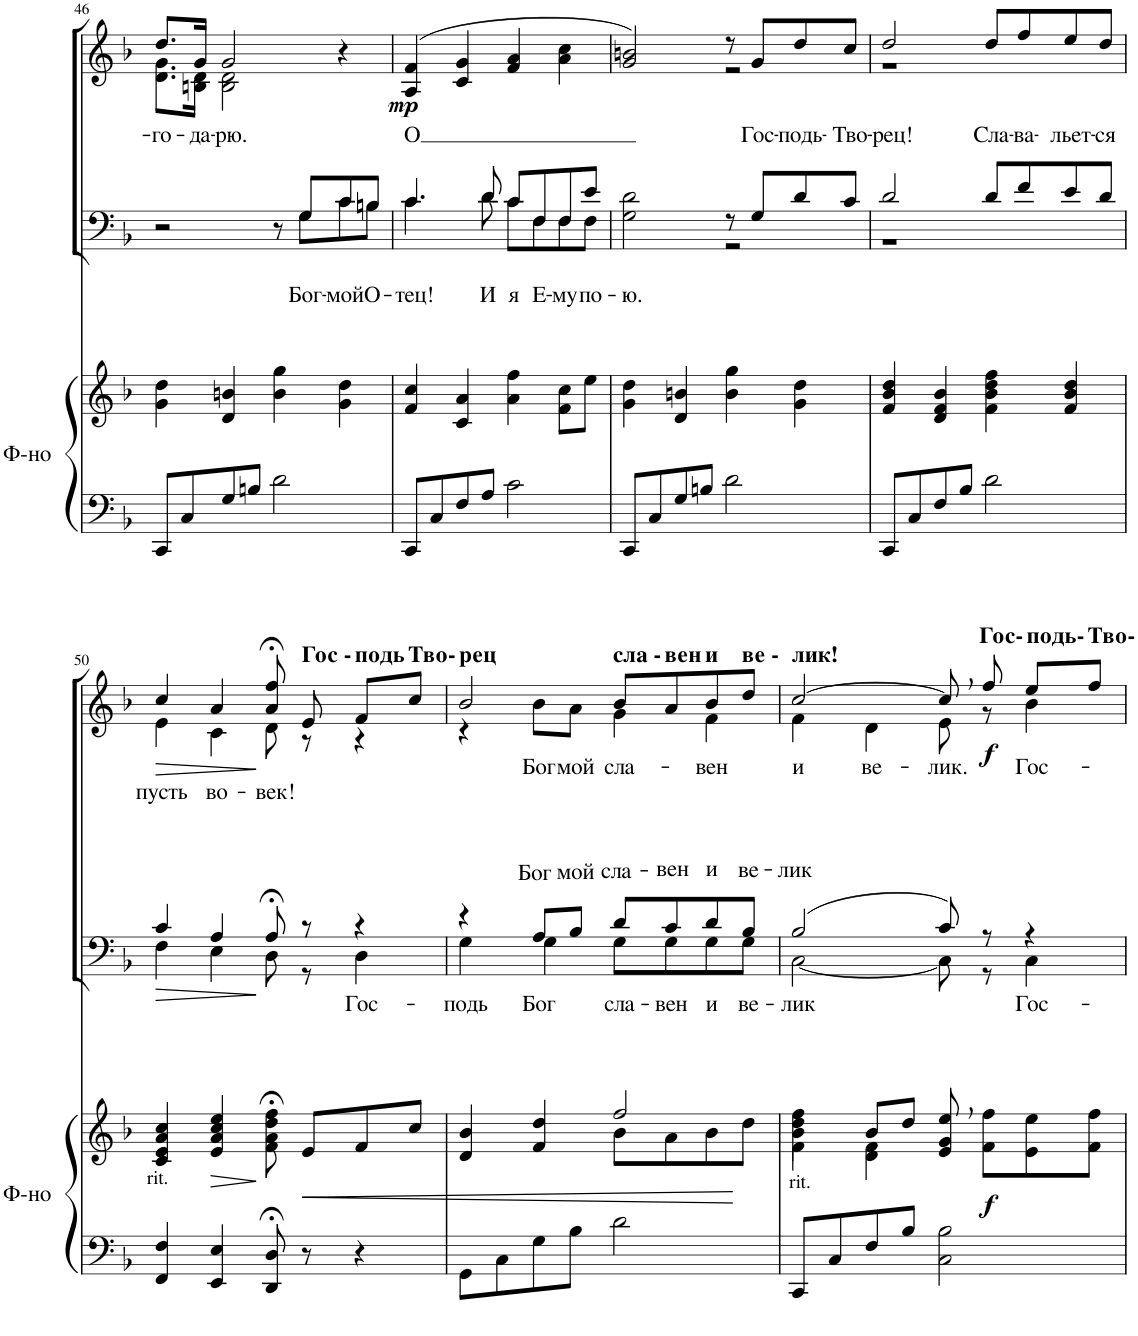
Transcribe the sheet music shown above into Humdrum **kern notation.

**kern	**kern	**dynam	**kern	**text	**text	**dynam	**kern	**text	**text	**text	**dynam	**harte
*part3	*part3	*part3	*part2	*part2	*part2	*part2	*part1	*part1	*part1	*part1	*part1	*part1
*staff4	*staff3	*staff3/4	*staff2	*staff2	*staff2	*staff2	*staff1	*staff1	*staff1	*staff1	*staff1	*
*I"Ф-но	*	*	*I"Бас	*	*	*	*I"Сопрано	*	*	*	*	*
!!LO:PB:g=z
*clefF4	*clefG2	*	*clefF4	*	*	*	*clefG2	*	*	*	*	*
*k[b-]	*k[b-]	*	*k[b-]	*	*	*	*k[b-]	*	*	*	*	*
*M4/4	*M4/4	*	*M4/4	*	*	*	*M4/4	*	*	*	*	*
=46	=46	=46	=46	=46	=46	=46	=46	=46	=46	=46	=46	=46
*	*	*	*^	*	*	*	*	*	*	*	*	*
!	!	!	!	!	!	!	!	!	!	!LO:LY:b	!	!	!
*	*	*	*	*	*	*	*	*^	*	*	*	*	*
8CC/L	4g\ 4dd\	.	2r	8ryy	.	.	.	8.dd/L	8.d\ 8.g\L	.	-го-	.	.	.
*	*	*	*v	*v	*	*	*	*	*	*	*	*	*	*
8C/	.	.	.	.	.	.	.	.	.	.	.	.	.
!	!	!	!	!	!	!	!	!	!	!LO:LY:b	!	!	!
.	.	.	.	.	.	.	16g/Jk	16Bn\ 16d\Jk	.	-да-	.	.	.
!	!	!	!	!	!	!	!	!	!	!LO:LY:b	!	!	!
8G/	4d/ 4bn/	.	.	.	.	.	2g/	2B\ 2d\	.	-рю.	.	.	.
8Bn/J	.	.	.	.	.	.	.	.	.	.	.	.	.
2d\	4b\ 4gg\	.	8r	.	.	.	.	.	.	.	.	.	.
!	!	!	!	!	!LO:LY:b	!	!	!	!	!	!	!	!
*	*	*	*^	*	*	*	*	*	*	*	*	*	*
.	.	.	8G/L	8G\L	.	Бог-	.	.	.	.	.	.	.	.
!	!	!	!	!	!	!LO:LY:b	!	!	!	!	!	!	!	!
.	4g\ 4dd\	.	8c/	8c\	.	-мой	.	4r	4ryy	.	.	.	.	.
!	!	!	!	!	!	!LO:LY:b	!	!	!	!	!	!	!	!
.	.	.	8Bn/J	8B\J	.	О-	.	.	.	.	.	.	.	.
*	*	*	*	*	*	*	*	*v	*v	*	*	*	*	*
=47	=47	=47	=47	=47	=47	=47	=47	=47	=47	=47	=47	=47	=47
!	!	!	!	!	!	!LO:LY:b	!	!	!	!LO:LY:b	!	!LO:DY:b	!
8CC/L	4f/ 4cc/	.	4.c/	4.c\	.	-тец!	.	(4A/ 4f/	.	О	.	mp	.
8C/	.	.	.	.	.	.	.	.	.	.	.	.	.
8F/	4c/ 4a/	.	.	.	.	.	.	4c/ 4g/	.	.	.	.	.
!	!	!	!	!	!	!LO:LY:b	!	!	!	!	!	!	!
8A/J	.	.	8d/	8d\	.	И	.	.	.	.	.	.	.
!	!	!	!	!	!	!LO:LY:b	!	!	!	!	!	!	!
2c\	4a\ 4ff\	.	8c/L	8c\L	.	я	.	4f/ 4a/	.	.	.	.	.
!	!	!	!	!	!	!LO:LY:b	!	!	!	!	!	!	!
.	.	.	8F/	8F\	.	Е-	.	.	.	.	.	.	.
!	!	!	!	!	!	!LO:LY:b	!	!	!	!	!	!	!
.	8f\ 8cc\L	.	8F/	8F\	.	-му	.	4a\ 4cc\	.	.	.	.	.
!	!	!	!	!	!	!LO:LY:b	!	!	!	!	!	!	!
.	8ee\J	.	8e/J	8F\J	.	по-	.	.	.	.	.	.	.
=48	=48	=48	=48	=48	=48	=48	=48	=48	=48	=48	=48	=48	=48
!	!	!	!	!	!	!LO:LY:b	!	!	!	!	!	!	!
*	*	*	*	*	*	*	*	*^	*	*	*	*	*
8CC/L	4g\ 4dd\	.	2G\ 2d\	2ryy	.	-ю.	.	2g/ 2bn/)	2ryy	.	.	.	.	.
8C/	.	.	.	.	.	.	.	.	.	.	.	.	.	.
8G/	4d/ 4bn/	.	.	.	.	.	.	.	.	.	.	.	.	.
8Bn/J	.	.	.	.	.	.	.	.	.	.	.	.	.	.
2d\	4b\ 4gg\	.	8r	2r	.	.	.	8r	2r	.	.	.	.	.
!	!	!	!	!	!	!	!	!	!	!	!LO:LY:b	!	!	!
.	.	.	8G/L	.	.	.	.	8g/L	.	.	Гос-	.	.	.
!	!	!	!	!	!	!	!	!	!	!	!LO:LY:b	!	!	!
.	4g\ 4dd\	.	8d/	.	.	.	.	8dd/	.	.	-подь-	.	.	.
!	!	!	!	!	!	!	!	!	!	!	!LO:LY:b	!	!	!
.	.	.	8c/J	.	.	.	.	8cc/J	.	.	-Тво-	.	.	.
=49	=49	=49	=49	=49	=49	=49	=49	=49	=49	=49	=49	=49	=49	=49
!	!	!	!	!	!	!	!	!	!	!	!LO:LY:b	!	!	!
8CC/L	4f/ 4b-/ 4dd/	.	2d/	1r	.	.	.	2dd/	1r	.	-рец!	.	.	.
8C/	.	.	.	.	.	.	.	.	.	.	.	.	.	.
8F/	4d/ 4f/ 4b-/	.	.	.	.	.	.	.	.	.	.	.	.	.
8B-/J	.	.	.	.	.	.	.	.	.	.	.	.	.	.
!	!	!	!	!	!	!	!	!	!	!	!LO:LY:b	!	!	!
2d\	4f\ 4b-\ 4dd\ 4ff\	.	8d/L	.	.	.	.	8dd/L	.	.	Сла-	.	.	.
!	!	!	!	!	!	!	!	!	!	!	!LO:LY:b	!	!	!
.	.	.	8f/	.	.	.	.	8ff/	.	.	-ва-	.	.	.
!	!	!	!	!	!	!	!	!	!	!	!LO:LY:b	!	!	!
.	4f/ 4b-/ 4dd/	.	8e/	.	.	.	.	8ee/	.	.	-льет-	.	.	.
!	!	!	!	!	!	!	!	!	!	!	!LO:LY:b	!	!	!
.	.	.	8d/J	.	.	.	.	8dd/J	.	.	-ся	.	.	.
!!LO:LB:g=z	!!
=50	=50	=50	=50	=50	=50	=50	=50	=50	=50	=50	=50	=50	=50	=50
!	!LO:TX:b:t=rit.	!	!	!	!	!	!	!	!	!	!	!	!	!
!	!	!	!	!	!	!	!LO:HP:b	!	!	!	!LO:LY:b	!	!LO:HP:b	!
4FF/ 4F/	4c/ 4e/ 4a/ 4cc/	.	4c/	4F\	.	.	>	4cc/	4e\	.	пусть	.	>	.
!	!	!LO:HP:b	!	!	!	!	!	!	!	!	!LO:LY:b	!	!	!
4EE/ 4E/	4e/ 4a/ 4cc/ 4ee/	>	4A/	4E\	.	.	.	4a/	4c\	.	во-	.	.	.
!	!	!	!	!	!	!	!	!	!	!	!LO:LY:b	!	!	!
8DD/;< 8D/;<	8f\;< 8a\;< 8dd\;< 8ff\;<	]	8A;</	8D\	.	.	]	8a/;< 8ff/;<	8d\	.	-век!	.	]	.
!	!	!LO:HP:b	!	!	!	!	!	!	!	!	!	!	!	!LO:H:kt=Гос -
8r	8e/L	<	8r	8r	.	.	.	8e/	8r	.	.	.	.	N
!	!	!	!	!	!LO:LY:b	!	!	!	!	!	!	!	!	!LO:H:kt=подь
4r	8f/	.	4r	4D\	Гос-	.	.	8f/L	4r	.	.	.	.	N
!	!	!	!	!	!	!	!	!	!	!	!	!	!	!LO:H:kt=Тво-
.	8cc/J	.	.	.	.	.	.	8cc/J	.	.	.	.	.	N
=51	=51	=51	=51	=51	=51	=51	=51	=51	=51	=51	=51	=51	=51	=51
*	*^	*	*	*	*	*	*	*	*	*	*	*	*	*
!	!	!	!	!	!	!LO:LY:b	!	!	!	!	!	!	!	!	!LO:H:kt=рец
8GG\L	4d/ 4b-/	2ryy	.	4r	4G\	-подь	.	.	2b-/	4r	.	.	.	.	N
8C\	.	.	.	.	.	.	.	.	.	.	.	.	.	.	.
!	!	!	!	!	!	!LO:LY:b	!	!	!	!	!LO:LY:b	!	!LO:LY:b	!	!
8G\	4f/ 4dd/	.	.	8A/L	4G\	Бог	.	.	.	8b-\L	Бог	.	Бог	.	.
!	!	!	!	!	!	!	!	!	!	!	!LO:LY:b	!	!LO:LY:b	!	!
8B-\J	.	.	.	8B-/J	.	.	.	.	.	8a\J	мой	.	мой	.	.
!	!	!	!	!	!	!LO:LY:b	!	!	!	!	!	!	!LO:LY:b	!	!
!	!	!	!	!	!	!	!	!	!	!	!LO:LY:b	!	!	!	!LO:H:kt=сла -
2d\	2ff/	8b-\L	.	8d/L	8G\L	сла-	.	.	8b-/L	4g\	сла-	.	сла-	.	N
!	!	!	!	!	!	!LO:LY:b	!	!	!	!	!	!	!LO:LY:b	!	!LO:H:kt=вен
.	.	8a\	.	8c/	8G\	-вен	.	.	8a/	.	.	.	-вен	.	N
!	!	!	!	!	!	!LO:LY:b	!	!	!	!	!	!	!LO:LY:b	!	!
!	!	!	!	!	!	!	!	!	!	!	!LO:LY:b	!	!	!	!LO:H:kt=и
.	.	8b-\	.	8d/	8G\	и	.	.	8b-/	4f\	-вен	.	и	.	N
!	!	!	!	!	!	!LO:LY:b	!	!	!	!	!	!	!LO:LY:b	!	!LO:H:kt=ве -
.	.	8dd\J	[	8B-/J	8G\J	ве-	.	.	8dd/J	.	.	.	ве-	.	N
=52	=52	=52	=52	=52	=52	=52	=52	=52	=52	=52	=52	=52	=52	=52	=52
!	!LO:TX:b:t=rit.	!	!	!	!	!	!	!	!	!	!	!	!	!	!
!	!	!	!	!	!	!LO:LY:b	!	!	!	!	!	!	!LO:LY:b	!	!
!	!	!	!	!	!	!	!	!	!	!	!LO:LY:b	!	!	!	!LO:H:kt=лик!
8CC/L	4b-\ 4dd\ 4ff\	4f\	.	(2B-/	[2C\	-лик	.	.	[2cc/	4f\	и	.	-лик	.	N
8C/	.	.	.	.	.	.	.	.	.	.	.	.	.	.	.
!	!	!	!	!	!	!	!	!	!	!	!LO:LY:b	!	!	!	!
8F/	8b-/L	4d\ 4f\	.	.	.	.	.	.	.	4d\	ве-	.	.	.	.
8B-/J	8dd/J	.	.	.	.	.	.	.	.	.	.	.	.	.	.
!	!	!	!	!	!	!	!	!	!	!	!LO:LY:b	!	!	!	!
2C\ 2B-\	8e/, 8g/, 8ee/,	2ryy	.	8c/)	8C\]	.	.	.	8cc,/]	8e\	-лик.	.	.	.	.
!	!	!	!LO:DY:b	!	!	!	!	!	!	!	!	!	!	!LO:DY:b	!LO:H:kt=Гос-
.	8f\ 8ff\L	.	f	8r	8r	.	.	.	8ff/	8r	.	.	.	f	N
!	!	!	!	!	!	!LO:LY:b	!	!	!	!	!LO:LY:b	!	!	!	!LO:H:kt=подь-
.	8e\ 8ee\	.	.	4r	4C\	Гос-	.	.	8ee/L	4b-\	Гос-	.	.	.	N
!	!	!	!	!	!	!	!	!	!	!	!	!	!	!	!LO:H:kt=Тво-
.	8f\ 8ff\J	.	.	.	.	.	.	.	8ff/J	.	.	.	.	.	N
*	*v	*v	*	*	*	*	*	*	*v	*v	*	*	*	*	*
*	*	*	*v	*v	*	*	*	*	*	*	*	*	*
=	=	=	=	=	=	=	=	=	=	=	=	=
*-	*-	*-	*-	*-	*-	*-	*-	*-	*-	*-	*-	*-
